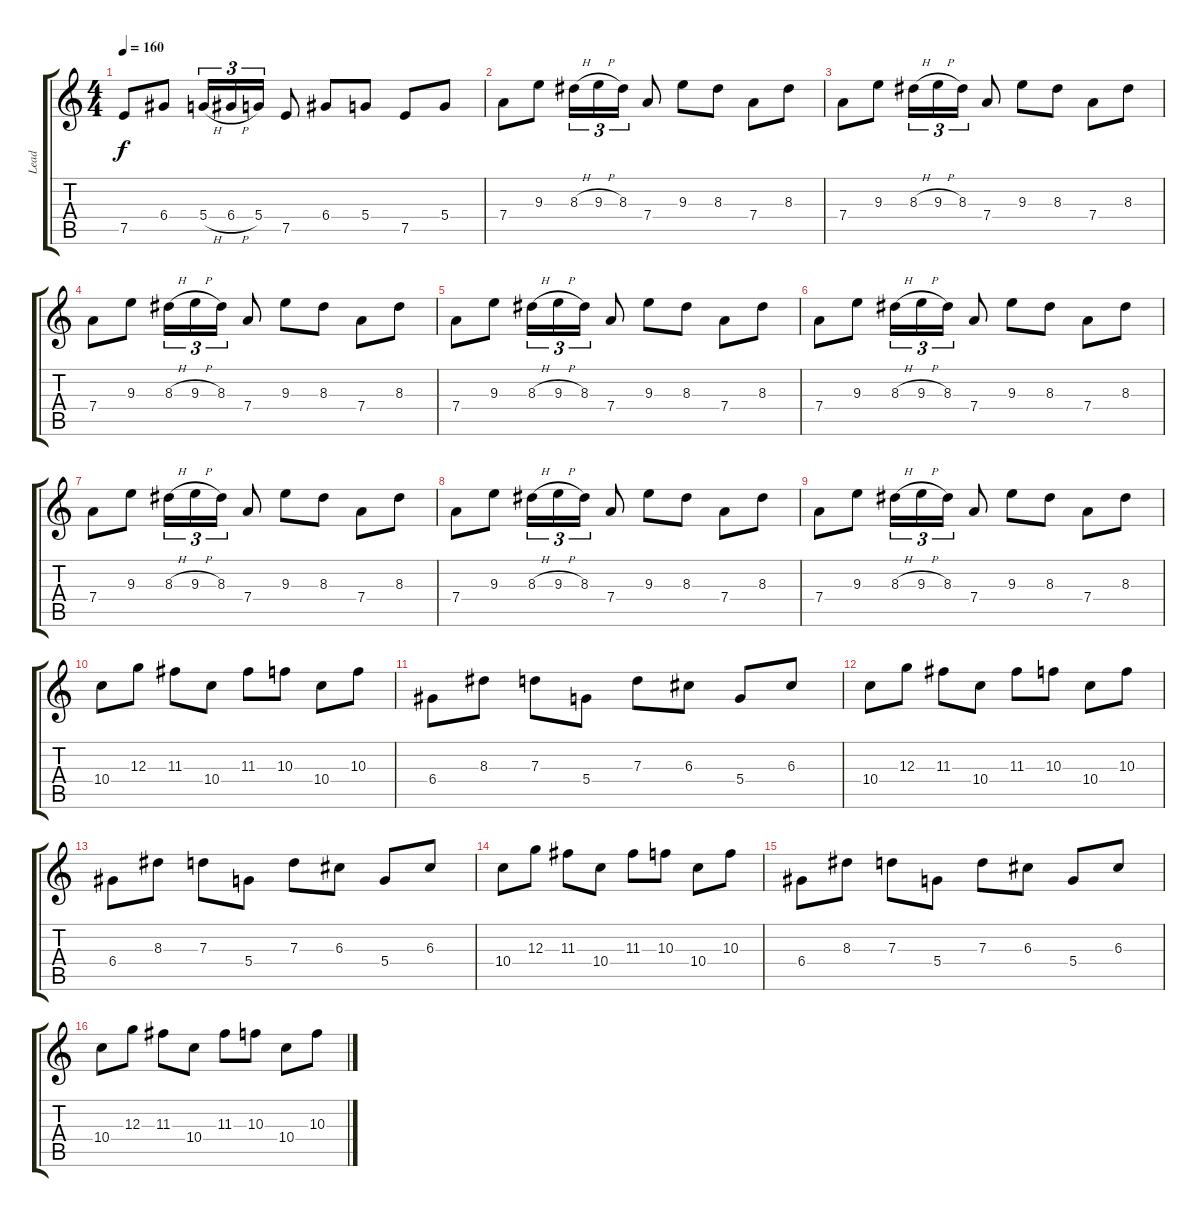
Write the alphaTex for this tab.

\track ("Lead" "Lead") {instrument overdrivenguitar}
\staff {score tabs}
\tuning (E4 B3 G3 D3 A2 E2) {hide}
\ts (4 4)
\tempo 160
\clef g2
\ks c
7.5.8{dy f} 6.4.8 5.4{h}.16{tu (3 2)} 6.4{h}.16{tu (3 2)} 5.4.16{tu (3 2)} 7.5.8 6.4.8 5.4.8 7.5.8 5.4.8 |
7.4.8 9.3.8 8.3{h}.16{tu (3 2)} 9.3{h}.16{tu (3 2)} 8.3.16{tu (3 2)} 7.4.8 9.3.8 8.3.8 7.4.8 8.3.8 |
7.4.8 9.3.8 8.3{h}.16{tu (3 2)} 9.3{h}.16{tu (3 2)} 8.3.16{tu (3 2)} 7.4.8 9.3.8 8.3.8 7.4.8 8.3.8 |
7.4.8 9.3.8 8.3{h}.16{tu (3 2)} 9.3{h}.16{tu (3 2)} 8.3.16{tu (3 2)} 7.4.8 9.3.8 8.3.8 7.4.8 8.3.8 |
7.4.8 9.3.8 8.3{h}.16{tu (3 2)} 9.3{h}.16{tu (3 2)} 8.3.16{tu (3 2)} 7.4.8 9.3.8 8.3.8 7.4.8 8.3.8 |
7.4.8 9.3.8 8.3{h}.16{tu (3 2)} 9.3{h}.16{tu (3 2)} 8.3.16{tu (3 2)} 7.4.8 9.3.8 8.3.8 7.4.8 8.3.8 |
7.4.8 9.3.8 8.3{h}.16{tu (3 2)} 9.3{h}.16{tu (3 2)} 8.3.16{tu (3 2)} 7.4.8 9.3.8 8.3.8 7.4.8 8.3.8 |
7.4.8 9.3.8 8.3{h}.16{tu (3 2)} 9.3{h}.16{tu (3 2)} 8.3.16{tu (3 2)} 7.4.8 9.3.8 8.3.8 7.4.8 8.3.8 |
7.4.8 9.3.8 8.3{h}.16{tu (3 2)} 9.3{h}.16{tu (3 2)} 8.3.16{tu (3 2)} 7.4.8 9.3.8 8.3.8 7.4.8 8.3.8 |
10.4.8 12.3.8 11.3.8 10.4.8 11.3.8 10.3.8 10.4.8 10.3.8 |
6.4.8 8.3.8 7.3.8 5.4.8 7.3.8 6.3.8 5.4.8 6.3.8 |
10.4.8 12.3.8 11.3.8 10.4.8 11.3.8 10.3.8 10.4.8 10.3.8 |
6.4.8 8.3.8 7.3.8 5.4.8 7.3.8 6.3.8 5.4.8 6.3.8 |
10.4.8 12.3.8 11.3.8 10.4.8 11.3.8 10.3.8 10.4.8 10.3.8 |
6.4.8 8.3.8 7.3.8 5.4.8 7.3.8 6.3.8 5.4.8 6.3.8 |
10.4.8 12.3.8 11.3.8 10.4.8 11.3.8 10.3.8 10.4.8 10.3.8
